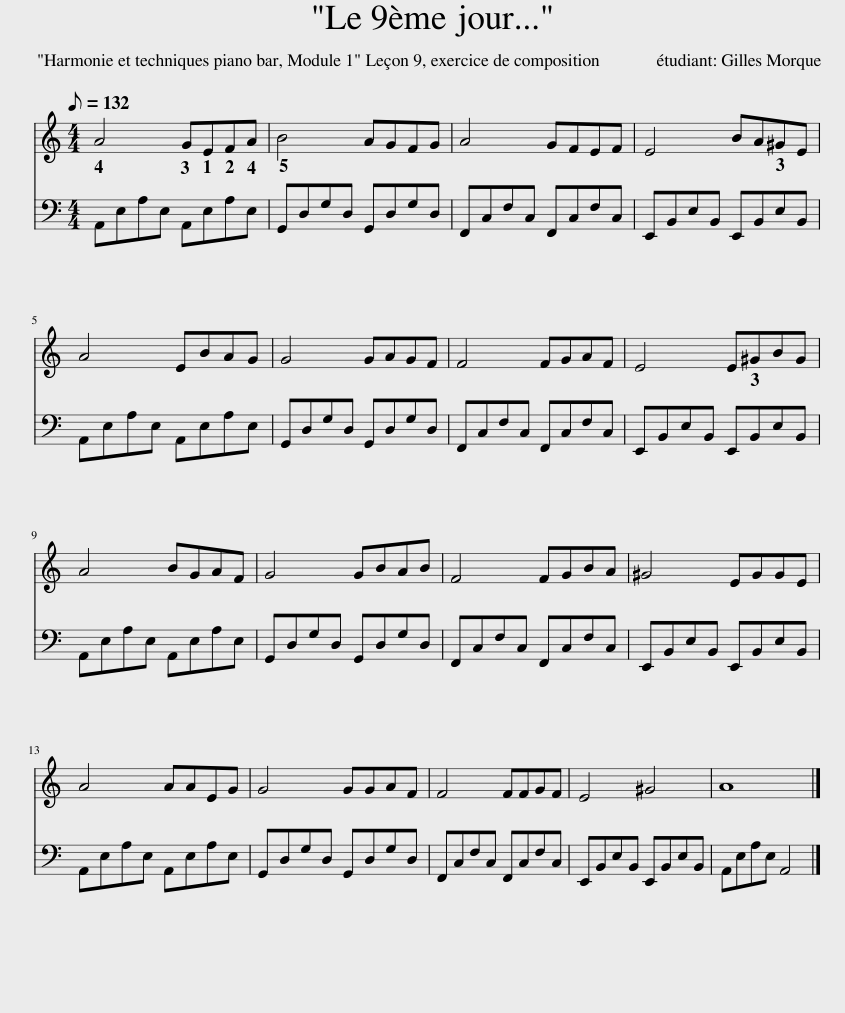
X:1
%%score 1 2
L:1/8
Q:1/8=132
M:4/4
I:linebreak $
K:C
V:1 treble
V:2 bass
V:1
 !4!A4 !3!G!1!E!2!F!4!A | !5!B4 AGFG | A4 GFEF | E4 BA!3!^GE |$ A4 EBAG | %5
 G4 GAGF | F4 FGAF | E4 E!3!^GBG |$ A4 BGAF | G4 GBAB | %10
 F4 FGBA | ^G4 EGGE |$ A4 AAEG | G4 GGAF | F4 FFGF | %15
 E4 ^G4 | A8 |] %17
V:2
 A,,E,A,E, A,,E,A,E, | G,,D,G,D, G,,D,G,D, | F,,C,F,C, F,,C,F,C, | E,,B,,E,B,, E,,B,,E,B,, |$ A,,E,A,E, A,,E,A,E, | %5
 G,,D,G,D, G,,D,G,D, | F,,C,F,C, F,,C,F,C, | E,,B,,E,B,, E,,B,,E,B,, |$ A,,E,A,E, A,,E,A,E, | G,,D,G,D, G,,D,G,D, | %10
 F,,C,F,C, F,,C,F,C, | E,,B,,E,B,, E,,B,,E,B,, |$ A,,E,A,E, A,,E,A,E, | G,,D,G,D, G,,D,G,D, | F,,C,F,C, F,,C,F,C, | %15
 E,,B,,E,B,, E,,B,,E,B,, | A,,E,A,E, A,,4 |] %17
